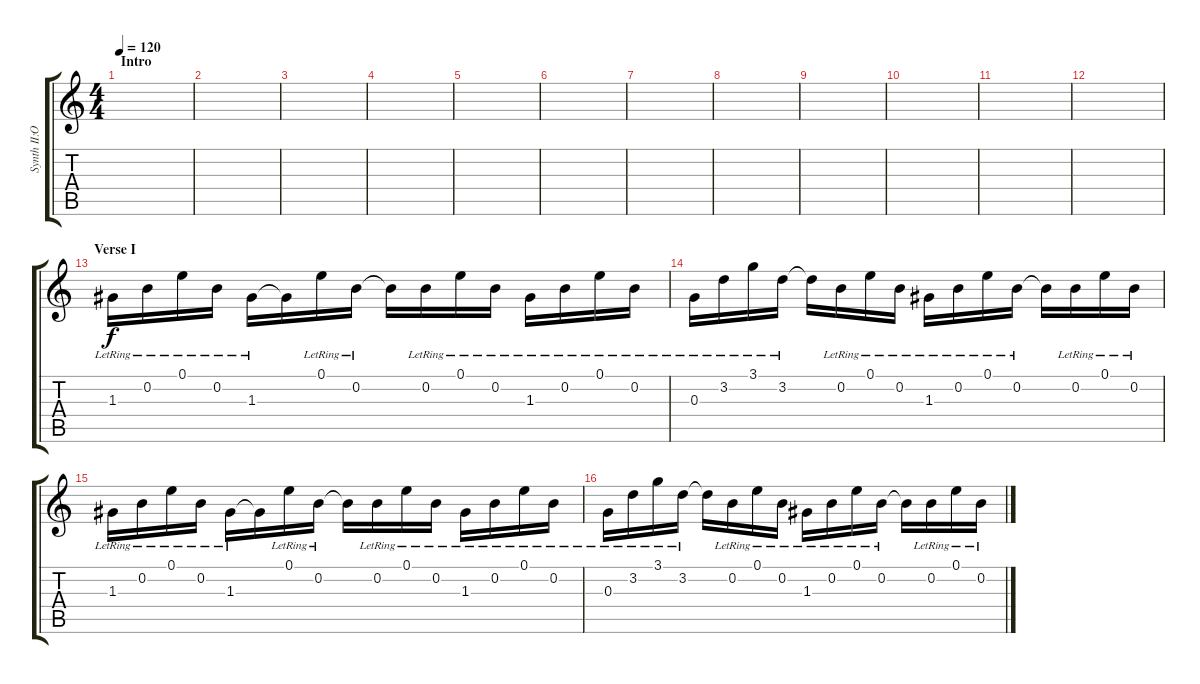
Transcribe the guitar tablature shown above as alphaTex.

\track ("Synth II:Original" "Synth II:O") {instrument synthbass1}
\staff {score tabs}
\tuning (E4 B3 G3 D3 A2 E2) {hide}
\ts (4 4)
\section ("" "Intro")
\tempo 120
\clef g2
\ks c
|
|
|
|
|
|
|
|
|
|
|
|
\section ("" "Verse I")
1.3{lr}.16 0.2{lr}.16 0.1{lr}.16 0.2{lr}.16 1.3{lr}.16 1.3{t}.16 0.1{lr}.16 0.2{lr}.16 0.2{t}.16 0.2{lr}.16 0.1{lr}.16 0.2{lr}.16 1.3{lr}.16 0.2{lr}.16 0.1{lr}.16 0.2{lr}.16 |
0.3{lr}.16 3.2{lr}.16 3.1{lr}.16 3.2{lr}.16 3.2{t}.16 0.2{lr}.16 0.1{lr}.16 0.2{lr}.16 1.3{lr}.16 0.2{lr}.16 0.1{lr}.16 0.2{lr}.16 0.2{t}.16 0.2{lr}.16 0.1{lr}.16 0.2{lr}.16 |
1.3{lr}.16 0.2{lr}.16 0.1{lr}.16 0.2{lr}.16 1.3{lr}.16 1.3{t}.16 0.1{lr}.16 0.2{lr}.16 0.2{t}.16 0.2{lr}.16 0.1{lr}.16 0.2{lr}.16 1.3{lr}.16 0.2{lr}.16 0.1{lr}.16 0.2{lr}.16 |
0.3{lr}.16 3.2{lr}.16 3.1{lr}.16 3.2{lr}.16 3.2{t}.16 0.2{lr}.16 0.1{lr}.16 0.2{lr}.16 1.3{lr}.16 0.2{lr}.16 0.1{lr}.16 0.2{lr}.16 0.2{t}.16 0.2{lr}.16 0.1{lr}.16 0.2{lr}.16
